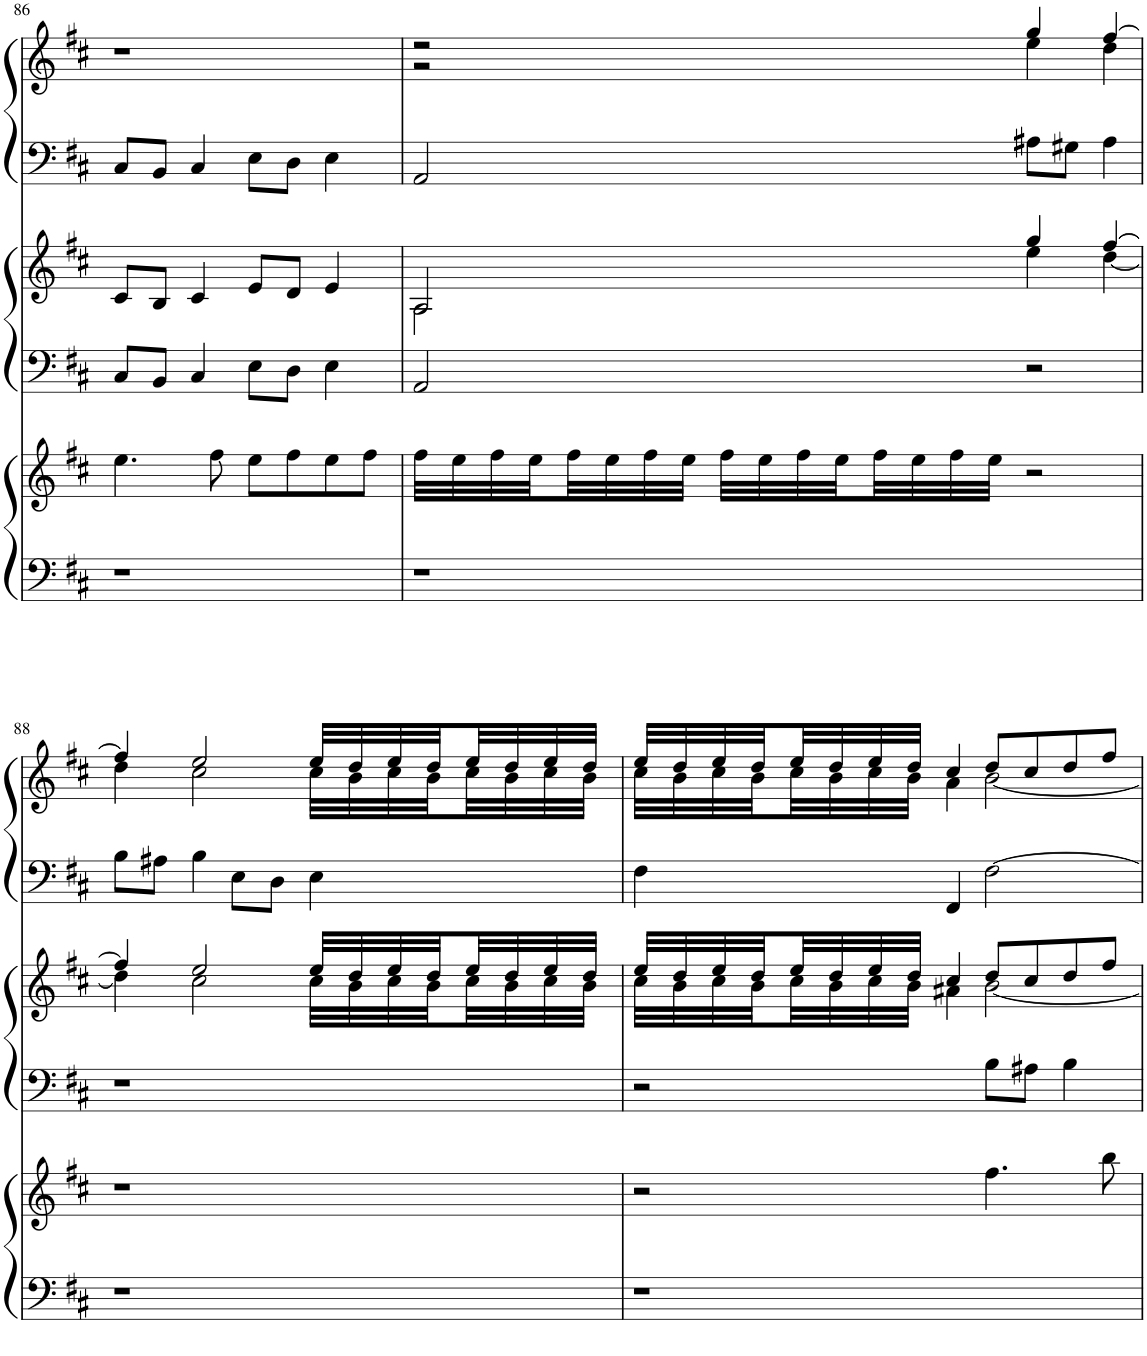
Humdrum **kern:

**kern	**kern	**kern	**kern	**kern	**kern
*part3	*part3	*part2	*part2	*part1	*part1
*staff6	*staff5	*staff4	*staff3	*staff2	*staff1
*I"Harpsichord 3	*	*I"Harpsichord 2	*	*I"Harpsichord 1	*
*I'Hp	*	*I'Hp	*	*I'Hp	*
!!LO:PB:g=z
*clefF4	*clefG2	*clefF4	*clefG2	*clefF4	*clefG2
*k[f#c#]	*k[f#c#]	*k[f#c#]	*k[f#c#]	*k[f#c#]	*k[f#c#]
*M4/4	*M4/4	*M4/4	*M4/4	*M4/4	*M4/4
=86	=86	=86	=86	=86	=86
1r	4.ee\	8C#/L	8c#/L	8C#/L	1r
.	.	8BB/J	8B/J	8BB/J	.
.	.	4C#/	4c#/	4C#/	.
.	8ff#\	.	.	.	.
.	8ee\L	8E\L	8e/L	8E\L	.
.	8ff#\	8D\J	8d/J	8D\J	.
.	8ee\	4E\	4e/	4E\	.
.	8ff#\J	.	.	.	.
=87	=87	=87	=87	=87	=87
*	*	*	*^	*	*^
1r	32ff#\LLL	2AA/	2A/	2A\	2AA/	2r	2r
.	32ee\	.	.	.	.	.	.
.	32ff#\	.	.	.	.	.	.
.	32ee\	.	.	.	.	.	.
.	32ff#\	.	.	.	.	.	.
.	32ee\	.	.	.	.	.	.
.	32ff#\	.	.	.	.	.	.
.	32ee\JJJ	.	.	.	.	.	.
.	32ff#\LLL	.	.	.	.	.	.
.	32ee\	.	.	.	.	.	.
.	32ff#\	.	.	.	.	.	.
.	32ee\	.	.	.	.	.	.
.	32ff#\	.	.	.	.	.	.
.	32ee\	.	.	.	.	.	.
.	32ff#\	.	.	.	.	.	.
.	32ee\JJJ	.	.	.	.	.	.
.	2r	2r	4gg/	4ee\	8A#X\L	4gg/	4ee\
.	.	.	.	.	8G#X\J	.	.
.	.	.	[4ff#/	[4dd\	4A#\	[4ff#/	4dd\
!!LO:LB:g=z	!!
=88	=88	=88	=88	=88	=88	=88	=88
1r	1r	1r	4ff#/]	4dd\]	8B\L	4ff#/]	4dd\
.	.	.	.	.	8A#X\J	.	.
.	.	.	2ee/	2cc#\	4B\	2ee/	2cc#\
.	.	.	.	.	8E\L	.	.
.	.	.	.	.	8D\J	.	.
.	.	.	32ee/LLL	32cc#\LLL	4E\	32ee/LLL	32cc#\LLL
.	.	.	32dd/	32b\	.	32dd/	32b\
.	.	.	32ee/	32cc#\	.	32ee/	32cc#\
.	.	.	32dd/	32b\	.	32dd/	32b\
.	.	.	32ee/	32cc#\	.	32ee/	32cc#\
.	.	.	32dd/	32b\	.	32dd/	32b\
.	.	.	32ee/	32cc#\	.	32ee/	32cc#\
.	.	.	32dd/JJJ	32b\JJJ	.	32dd/JJJ	32b\JJJ
=89	=89	=89	=89	=89	=89	=89	=89
1r	2r	2r	32ee/LLL	32cc#\LLL	4F#\	32ee/LLL	32cc#\LLL
.	.	.	32dd/	32b\	.	32dd/	32b\
.	.	.	32ee/	32cc#\	.	32ee/	32cc#\
.	.	.	32dd/	32b\	.	32dd/	32b\
.	.	.	32ee/	32cc#\	.	32ee/	32cc#\
.	.	.	32dd/	32b\	.	32dd/	32b\
.	.	.	32ee/	32cc#\	.	32ee/	32cc#\
.	.	.	32dd/JJJ	32b\JJJ	.	32dd/JJJ	32b\JJJ
.	.	.	4cc#/	4a#X\	4FF#/	4cc#/	4a\
.	4.ff#\	8B\L	8dd/L	[2b\	[2F#\	8dd/L	[2b\
.	.	8A#X\J	8cc#/	.	.	8cc#/	.
.	.	4B\	8dd/	.	.	8dd/	.
.	8bb\	.	8ff#/J	.	.	8ff#/J	.
*	*	*	*v	*v	*	*v	*v
=	=	=	=	=	=
*-	*-	*-	*-	*-	*-
